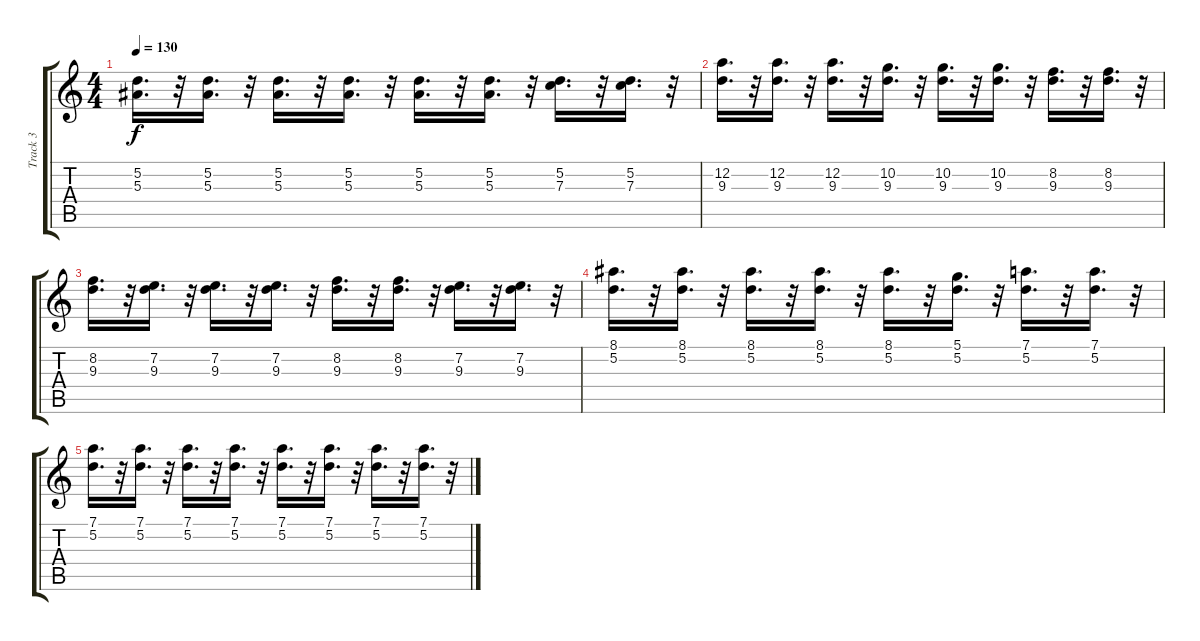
\track ("Track 3" "Track 3") {instrument overdrivenguitar}
\staff {score tabs}
\tuning (D4 A3 F3 C3 G2 C2) {hide}
\ts (4 4)
\tempo 130
\clef g2
\ks c
(5.2 5.3).16{d dy f} r.32 (5.2 5.3).16{d} r.32 (5.2 5.3).16{d} r.32 (5.2 5.3).16{d} r.32 (5.2 5.3).16{d} r.32 (5.2 5.3).16{d} r.32 (5.2 7.3).16{d} r.32 (5.2 7.3).16{d} r.32 |
(12.2 9.3).16{d} r.32 (12.2 9.3).16{d} r.32 (12.2 9.3).16{d} r.32 (10.2 9.3).16{d} r.32 (10.2 9.3).16{d} r.32 (10.2 9.3).16{d} r.32 (8.2 9.3).16{d} r.32 (8.2 9.3).16{d} r.32 |
(8.2 9.3).16{d} r.32 (7.2 9.3).16{d} r.32 (7.2 9.3).16{d} r.32 (7.2 9.3).16{d} r.32 (8.2 9.3).16{d} r.32 (8.2 9.3).16{d} r.32 (7.2 9.3).16{d} r.32 (7.2 9.3).16{d} r.32 |
(8.1 5.2).16{d} r.32 (8.1 5.2).16{d} r.32 (8.1 5.2).16{d} r.32 (8.1 5.2).16{d} r.32 (8.1 5.2).16{d} r.32 (5.1 5.2).16{d} r.32 (7.1 5.2).16{d} r.32 (7.1 5.2).16{d} r.32 |
(7.1 5.2).16{d} r.32 (7.1 5.2).16{d} r.32 (7.1 5.2).16{d} r.32 (7.1 5.2).16{d} r.32 (7.1 5.2).16{d} r.32 (7.1 5.2).16{d} r.32 (7.1 5.2).16{d} r.32 (7.1 5.2).16{d} r.32
